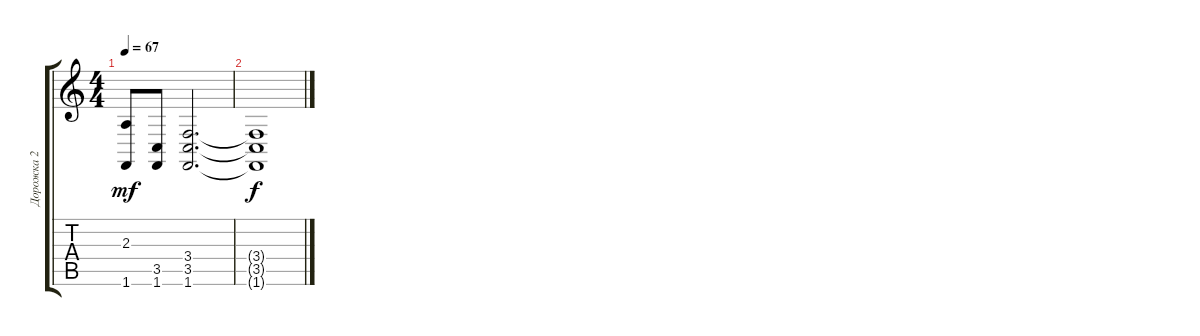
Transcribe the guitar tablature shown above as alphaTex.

\track ("Дорожка 2" "Дорожка 2") {instrument acousticgrandpiano}
\staff {score tabs}
\tuning (E4 B3 G3 D3 A2 E2) {hide}
\ts (4 4)
\tempo 67
\clef g2
\ks c
(2.3 1.6).8{dy mf} (3.5 1.6).8 (3.4 3.5 1.6).2{d} |
(3.4{t} 3.5{t} 1.6{t}).1{dy f}
